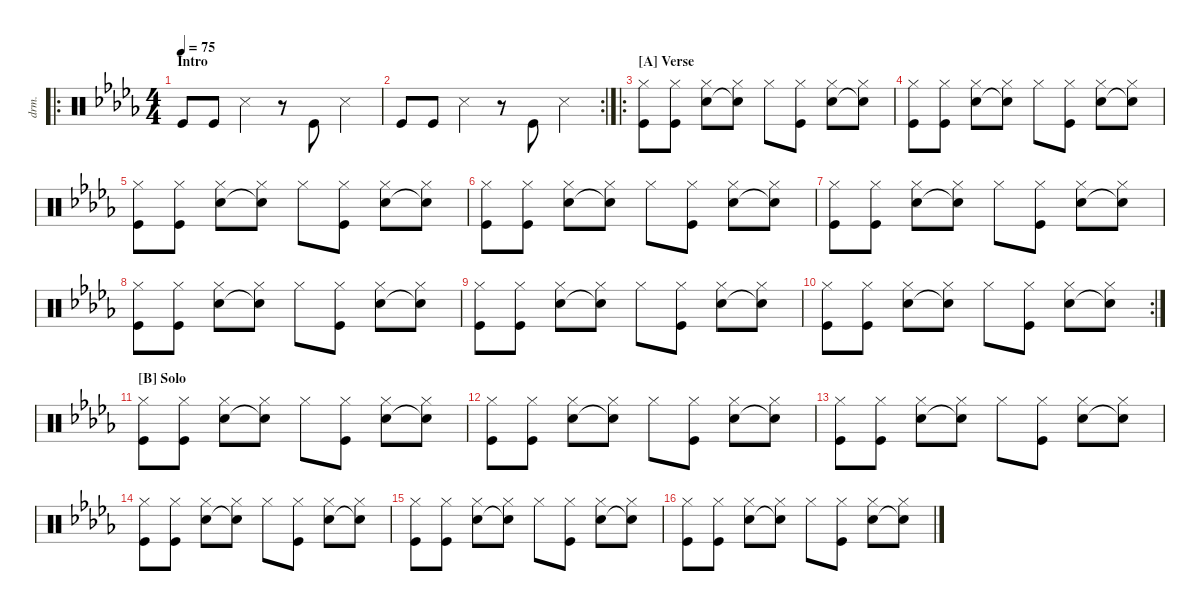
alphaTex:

\defaultSystemsLayout 4
\hideDynamics
\bracketExtendMode nobrackets
\otherSystemsTrackNameOrientation horizontal
\track ("Drumkit" "drm.") {instrument percussion}
\staff {score}
\articulation defaults
\ro
\ts (4 4)
\section ("" "Intro")
\tempo 75
\clef neutral
\ks db "Kick (hit)"{acc forcenatural}.8{dy ppp beam Up} "Kick (hit)"{acc forcenatural}.8{beam Up} "Snare (side stick) 3"{acc forcenatural}.4{beam Down}
r.8{beam Down} "Kick (hit)"{acc forcenatural}.8{beam Up} "Snare (side stick) 3"{acc forcenatural}.4{beam Down} |
\rc 2 "Kick (hit)"{acc forcenatural}.8{beam Up} "Kick (hit)"{acc forcenatural}.8{beam Up} "Snare (side stick) 3"{acc forcenatural}.4{beam Down}
r.8{beam Down} "Kick (hit)"{acc forcenatural}.8{beam Up} "Snare (side stick) 3"{acc forcenatural}.4{beam Down} |
\ro
\section ("A" "Verse")
("Kick (hit)"{acc forcenatural} "Hi-Hat (closed)"{acc forcenatural}).8{dy pp beam Down} ("Kick (hit)"{acc forcenatural} "Hi-Hat (closed)"{acc forcenatural}).8{beam Down} ("Snare (hit) 2"{acc forcenatural} "Hi-Hat (closed)"{acc forcenatural}).8{beam Down} ("Snare (hit) 2"{t acc forcenatural} "Hi-Hat (closed)"{acc forcenatural}).8{beam Down} "Hi-Hat (closed)"{acc forcenatural}.8{beam Down} ("Kick (hit)"{acc forcenatural} "Hi-Hat (closed)"{acc forcenatural}).8{beam Down} ("Snare (hit) 2"{acc forcenatural} "Hi-Hat (closed)"{acc forcenatural}).8{beam Down} ("Snare (hit) 2"{t acc forcenatural} "Hi-Hat (closed)"{acc forcenatural}).8{beam Down} |
("Kick (hit)"{acc forcenatural} "Hi-Hat (closed)"{acc forcenatural}).8{beam Down} ("Kick (hit)"{acc forcenatural} "Hi-Hat (closed)"{acc forcenatural}).8{beam Down} ("Snare (hit) 2"{acc forcenatural} "Hi-Hat (closed)"{acc forcenatural}).8{beam Down} ("Snare (hit) 2"{t acc forcenatural} "Hi-Hat (closed)"{acc forcenatural}).8{beam Down} "Hi-Hat (closed)"{acc forcenatural}.8{beam Down} ("Kick (hit)"{acc forcenatural} "Hi-Hat (closed)"{acc forcenatural}).8{beam Down} ("Snare (hit) 2"{acc forcenatural} "Hi-Hat (closed)"{acc forcenatural}).8{beam Down} ("Snare (hit) 2"{t acc forcenatural} "Hi-Hat (closed)"{acc forcenatural}).8{beam Down} |
("Kick (hit)"{acc forcenatural} "Hi-Hat (closed)"{acc forcenatural}).8{beam Down} ("Kick (hit)"{acc forcenatural} "Hi-Hat (closed)"{acc forcenatural}).8{beam Down} ("Snare (hit) 2"{acc forcenatural} "Hi-Hat (closed)"{acc forcenatural}).8{beam Down} ("Snare (hit) 2"{t acc forcenatural} "Hi-Hat (closed)"{acc forcenatural}).8{beam Down} "Hi-Hat (closed)"{acc forcenatural}.8{beam Down} ("Kick (hit)"{acc forcenatural} "Hi-Hat (closed)"{acc forcenatural}).8{beam Down} ("Snare (hit) 2"{acc forcenatural} "Hi-Hat (closed)"{acc forcenatural}).8{beam Down} ("Snare (hit) 2"{t acc forcenatural} "Hi-Hat (closed)"{acc forcenatural}).8{beam Down} |
("Kick (hit)"{acc forcenatural} "Hi-Hat (closed)"{acc forcenatural}).8{beam Down} ("Kick (hit)"{acc forcenatural} "Hi-Hat (closed)"{acc forcenatural}).8{beam Down} ("Snare (hit) 2"{acc forcenatural} "Hi-Hat (closed)"{acc forcenatural}).8{beam Down} ("Snare (hit) 2"{t acc forcenatural} "Hi-Hat (closed)"{acc forcenatural}).8{beam Down} "Hi-Hat (closed)"{acc forcenatural}.8{beam Down} ("Kick (hit)"{acc forcenatural} "Hi-Hat (closed)"{acc forcenatural}).8{beam Down} ("Snare (hit) 2"{acc forcenatural} "Hi-Hat (closed)"{acc forcenatural}).8{beam Down} ("Snare (hit) 2"{t acc forcenatural} "Hi-Hat (closed)"{acc forcenatural}).8{beam Down} |
("Kick (hit)"{acc forcenatural} "Hi-Hat (closed)"{acc forcenatural}).8{beam Down} ("Kick (hit)"{acc forcenatural} "Hi-Hat (closed)"{acc forcenatural}).8{beam Down} ("Snare (hit) 2"{acc forcenatural} "Hi-Hat (closed)"{acc forcenatural}).8{beam Down} ("Snare (hit) 2"{t acc forcenatural} "Hi-Hat (closed)"{acc forcenatural}).8{beam Down} "Hi-Hat (closed)"{acc forcenatural}.8{beam Down} ("Kick (hit)"{acc forcenatural} "Hi-Hat (closed)"{acc forcenatural}).8{beam Down} ("Snare (hit) 2"{acc forcenatural} "Hi-Hat (closed)"{acc forcenatural}).8{beam Down} ("Snare (hit) 2"{t acc forcenatural} "Hi-Hat (closed)"{acc forcenatural}).8{beam Down} |
("Kick (hit)"{acc forcenatural} "Hi-Hat (closed)"{acc forcenatural}).8{beam Down} ("Kick (hit)"{acc forcenatural} "Hi-Hat (closed)"{acc forcenatural}).8{beam Down} ("Snare (hit) 2"{acc forcenatural} "Hi-Hat (closed)"{acc forcenatural}).8{beam Down} ("Snare (hit) 2"{t acc forcenatural} "Hi-Hat (closed)"{acc forcenatural}).8{beam Down} "Hi-Hat (closed)"{acc forcenatural}.8{beam Down} ("Kick (hit)"{acc forcenatural} "Hi-Hat (closed)"{acc forcenatural}).8{beam Down} ("Snare (hit) 2"{acc forcenatural} "Hi-Hat (closed)"{acc forcenatural}).8{beam Down} ("Snare (hit) 2"{t acc forcenatural} "Hi-Hat (closed)"{acc forcenatural}).8{beam Down} |
("Kick (hit)"{acc forcenatural} "Hi-Hat (closed)"{acc forcenatural}).8{beam Down} ("Kick (hit)"{acc forcenatural} "Hi-Hat (closed)"{acc forcenatural}).8{beam Down} ("Snare (hit) 2"{acc forcenatural} "Hi-Hat (closed)"{acc forcenatural}).8{beam Down} ("Snare (hit) 2"{t acc forcenatural} "Hi-Hat (closed)"{acc forcenatural}).8{beam Down} "Hi-Hat (closed)"{acc forcenatural}.8{beam Down} ("Kick (hit)"{acc forcenatural} "Hi-Hat (closed)"{acc forcenatural}).8{beam Down} ("Snare (hit) 2"{acc forcenatural} "Hi-Hat (closed)"{acc forcenatural}).8{beam Down} ("Snare (hit) 2"{t acc forcenatural} "Hi-Hat (closed)"{acc forcenatural}).8{beam Down} |
\rc 2
("Kick (hit)"{acc forcenatural} "Hi-Hat (closed)"{acc forcenatural}).8{beam Down} ("Kick (hit)"{acc forcenatural} "Hi-Hat (closed)"{acc forcenatural}).8{beam Down} ("Snare (hit) 2"{acc forcenatural} "Hi-Hat (closed)"{acc forcenatural}).8{beam Down} ("Snare (hit) 2"{t acc forcenatural} "Hi-Hat (closed)"{acc forcenatural}).8{beam Down} "Hi-Hat (closed)"{acc forcenatural}.8{beam Down} ("Kick (hit)"{acc forcenatural} "Hi-Hat (closed)"{acc forcenatural}).8{beam Down} ("Snare (hit) 2"{acc forcenatural} "Hi-Hat (closed)"{acc forcenatural}).8{beam Down} ("Snare (hit) 2"{t acc forcenatural} "Hi-Hat (closed)"{acc forcenatural}).8{beam Down} |
\section ("B" "Solo")
("Kick (hit)"{acc forcenatural} "Hi-Hat (closed)"{acc forcenatural}).8{beam Down} ("Kick (hit)"{acc forcenatural} "Hi-Hat (closed)"{acc forcenatural}).8{beam Down} ("Snare (hit) 2"{acc forcenatural} "Hi-Hat (closed)"{acc forcenatural}).8{beam Down} ("Snare (hit) 2"{t acc forcenatural} "Hi-Hat (closed)"{acc forcenatural}).8{beam Down} "Hi-Hat (closed)"{acc forcenatural}.8{beam Down} ("Kick (hit)"{acc forcenatural} "Hi-Hat (closed)"{acc forcenatural}).8{beam Down} ("Snare (hit) 2"{acc forcenatural} "Hi-Hat (closed)"{acc forcenatural}).8{beam Down} ("Snare (hit) 2"{t acc forcenatural} "Hi-Hat (closed)"{acc forcenatural}).8{beam Down} |
("Kick (hit)"{acc forcenatural} "Hi-Hat (closed)"{acc forcenatural}).8{beam Down} ("Kick (hit)"{acc forcenatural} "Hi-Hat (closed)"{acc forcenatural}).8{beam Down} ("Snare (hit) 2"{acc forcenatural} "Hi-Hat (closed)"{acc forcenatural}).8{beam Down} ("Snare (hit) 2"{t acc forcenatural} "Hi-Hat (closed)"{acc forcenatural}).8{beam Down} "Hi-Hat (closed)"{acc forcenatural}.8{beam Down} ("Kick (hit)"{acc forcenatural} "Hi-Hat (closed)"{acc forcenatural}).8{beam Down} ("Snare (hit) 2"{acc forcenatural} "Hi-Hat (closed)"{acc forcenatural}).8{beam Down} ("Snare (hit) 2"{t acc forcenatural} "Hi-Hat (closed)"{acc forcenatural}).8{beam Down} |
("Kick (hit)"{acc forcenatural} "Hi-Hat (closed)"{acc forcenatural}).8{beam Down} ("Kick (hit)"{acc forcenatural} "Hi-Hat (closed)"{acc forcenatural}).8{beam Down} ("Snare (hit) 2"{acc forcenatural} "Hi-Hat (closed)"{acc forcenatural}).8{beam Down} ("Snare (hit) 2"{t acc forcenatural} "Hi-Hat (closed)"{acc forcenatural}).8{beam Down} "Hi-Hat (closed)"{acc forcenatural}.8{beam Down} ("Kick (hit)"{acc forcenatural} "Hi-Hat (closed)"{acc forcenatural}).8{beam Down} ("Snare (hit) 2"{acc forcenatural} "Hi-Hat (closed)"{acc forcenatural}).8{beam Down} ("Snare (hit) 2"{t acc forcenatural} "Hi-Hat (closed)"{acc forcenatural}).8{beam Down} |
("Kick (hit)"{acc forcenatural} "Hi-Hat (closed)"{acc forcenatural}).8{beam Down} ("Kick (hit)"{acc forcenatural} "Hi-Hat (closed)"{acc forcenatural}).8{beam Down} ("Snare (hit) 2"{acc forcenatural} "Hi-Hat (closed)"{acc forcenatural}).8{beam Down} ("Snare (hit) 2"{t acc forcenatural} "Hi-Hat (closed)"{acc forcenatural}).8{beam Down} "Hi-Hat (closed)"{acc forcenatural}.8{beam Down} ("Kick (hit)"{acc forcenatural} "Hi-Hat (closed)"{acc forcenatural}).8{beam Down} ("Snare (hit) 2"{acc forcenatural} "Hi-Hat (closed)"{acc forcenatural}).8{beam Down} ("Snare (hit) 2"{t acc forcenatural} "Hi-Hat (closed)"{acc forcenatural}).8{beam Down} |
("Kick (hit)"{acc forcenatural} "Hi-Hat (closed)"{acc forcenatural}).8{beam Down} ("Kick (hit)"{acc forcenatural} "Hi-Hat (closed)"{acc forcenatural}).8{beam Down} ("Snare (hit) 2"{acc forcenatural} "Hi-Hat (closed)"{acc forcenatural}).8{beam Down} ("Snare (hit) 2"{t acc forcenatural} "Hi-Hat (closed)"{acc forcenatural}).8{beam Down} "Hi-Hat (closed)"{acc forcenatural}.8{beam Down} ("Kick (hit)"{acc forcenatural} "Hi-Hat (closed)"{acc forcenatural}).8{beam Down} ("Snare (hit) 2"{acc forcenatural} "Hi-Hat (closed)"{acc forcenatural}).8{beam Down} ("Snare (hit) 2"{t acc forcenatural} "Hi-Hat (closed)"{acc forcenatural}).8{beam Down} |
("Kick (hit)"{acc forcenatural} "Hi-Hat (closed)"{acc forcenatural}).8{beam Down} ("Kick (hit)"{acc forcenatural} "Hi-Hat (closed)"{acc forcenatural}).8{beam Down} ("Snare (hit) 2"{acc forcenatural} "Hi-Hat (closed)"{acc forcenatural}).8{beam Down} ("Snare (hit) 2"{t acc forcenatural} "Hi-Hat (closed)"{acc forcenatural}).8{beam Down} "Hi-Hat (closed)"{acc forcenatural}.8{beam Down} ("Kick (hit)"{acc forcenatural} "Hi-Hat (closed)"{acc forcenatural}).8{beam Down} ("Snare (hit) 2"{acc forcenatural} "Hi-Hat (closed)"{acc forcenatural}).8{beam Down} ("Snare (hit) 2"{t acc forcenatural} "Hi-Hat (closed)"{acc forcenatural}).8{beam Down}
